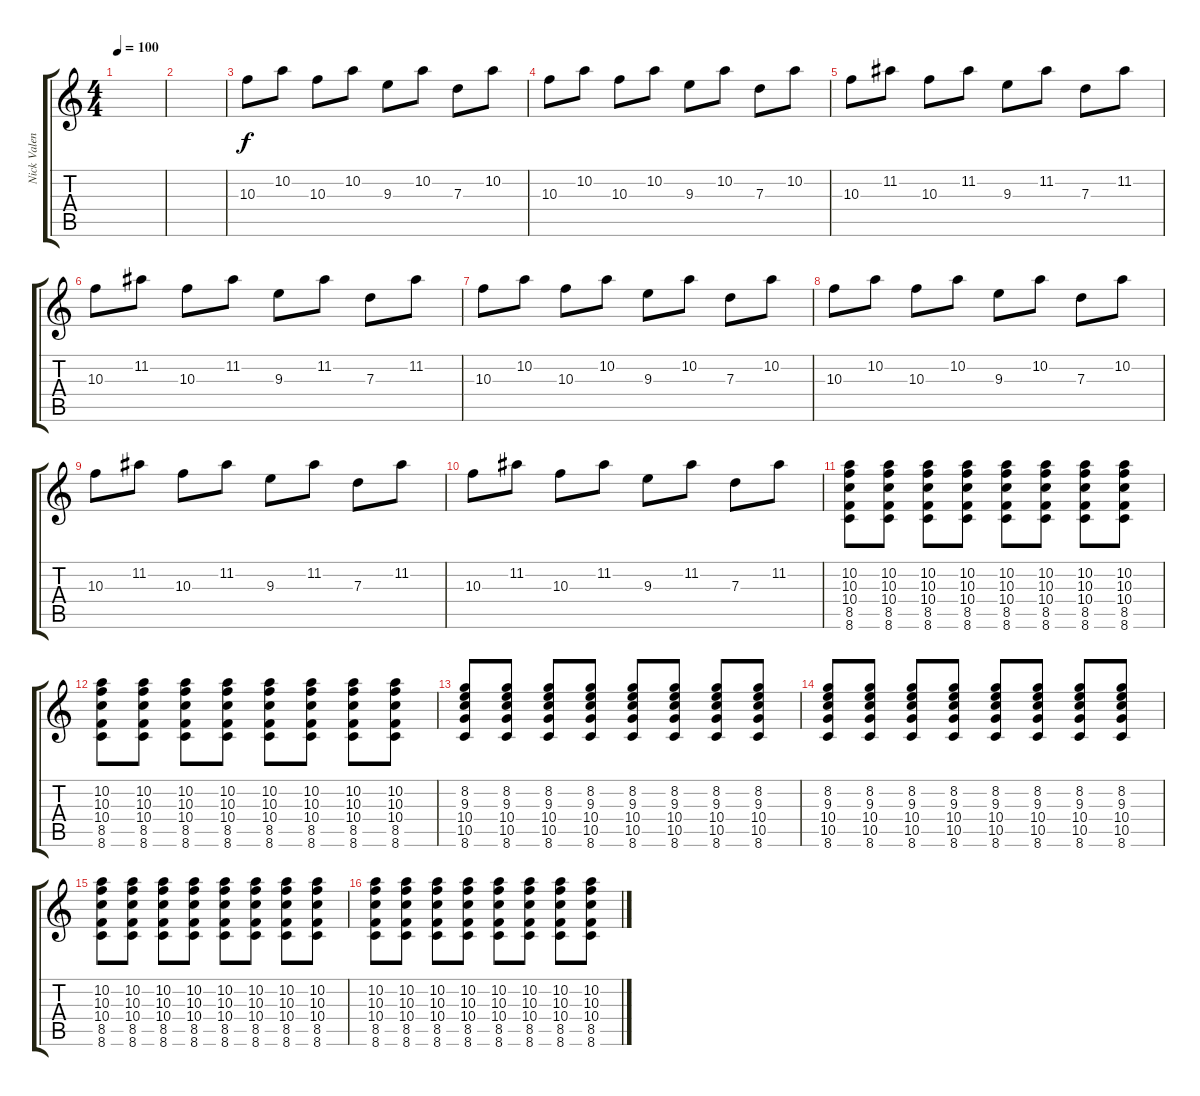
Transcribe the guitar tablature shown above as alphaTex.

\track ("Nick Valensi" "Nick Valen") {instrument overdrivenguitar}
\staff {score tabs}
\tuning (E4 B3 G3 D3 A2 E2) {hide}
\ts (4 4)
\tempo 100
\clef g2
\ks c
|
|
10.3.8 10.2.8 10.3.8 10.2.8 9.3.8 10.2.8 7.3.8 10.2.8 |
10.3.8 10.2.8 10.3.8 10.2.8 9.3.8 10.2.8 7.3.8 10.2.8 |
10.3.8 11.2.8 10.3.8 11.2.8 9.3.8 11.2.8 7.3.8 11.2.8 |
10.3.8 11.2.8 10.3.8 11.2.8 9.3.8 11.2.8 7.3.8 11.2.8 |
10.3.8 10.2.8 10.3.8 10.2.8 9.3.8 10.2.8 7.3.8 10.2.8 |
10.3.8 10.2.8 10.3.8 10.2.8 9.3.8 10.2.8 7.3.8 10.2.8 |
10.3.8 11.2.8 10.3.8 11.2.8 9.3.8 11.2.8 7.3.8 11.2.8 |
10.3.8 11.2.8 10.3.8 11.2.8 9.3.8 11.2.8 7.3.8 11.2.8 |
(10.2 10.3 10.4 8.5 8.6).8 (10.2 10.3 10.4 8.5 8.6).8 (10.2 10.3 10.4 8.5 8.6).8 (10.2 10.3 10.4 8.5 8.6).8 (10.2 10.3 10.4 8.5 8.6).8 (10.2 10.3 10.4 8.5 8.6).8 (10.2 10.3 10.4 8.5 8.6).8 (10.2 10.3 10.4 8.5 8.6).8 |
(10.2 10.3 10.4 8.5 8.6).8 (10.2 10.3 10.4 8.5 8.6).8 (10.2 10.3 10.4 8.5 8.6).8 (10.2 10.3 10.4 8.5 8.6).8 (10.2 10.3 10.4 8.5 8.6).8 (10.2 10.3 10.4 8.5 8.6).8 (10.2 10.3 10.4 8.5 8.6).8 (10.2 10.3 10.4 8.5 8.6).8 |
(8.2 9.3 10.4 10.5 8.6).8 (8.2 9.3 10.4 10.5 8.6).8 (8.2 9.3 10.4 10.5 8.6).8 (8.2 9.3 10.4 10.5 8.6).8 (8.2 9.3 10.4 10.5 8.6).8 (8.2 9.3 10.4 10.5 8.6).8 (8.2 9.3 10.4 10.5 8.6).8 (8.2 9.3 10.4 10.5 8.6).8 |
(8.2 9.3 10.4 10.5 8.6).8 (8.2 9.3 10.4 10.5 8.6).8 (8.2 9.3 10.4 10.5 8.6).8 (8.2 9.3 10.4 10.5 8.6).8 (8.2 9.3 10.4 10.5 8.6).8 (8.2 9.3 10.4 10.5 8.6).8 (8.2 9.3 10.4 10.5 8.6).8 (8.2 9.3 10.4 10.5 8.6).8 |
(10.2 10.3 10.4 8.5 8.6).8 (10.2 10.3 10.4 8.5 8.6).8 (10.2 10.3 10.4 8.5 8.6).8 (10.2 10.3 10.4 8.5 8.6).8 (10.2 10.3 10.4 8.5 8.6).8 (10.2 10.3 10.4 8.5 8.6).8 (10.2 10.3 10.4 8.5 8.6).8 (10.2 10.3 10.4 8.5 8.6).8 |
(10.2 10.3 10.4 8.5 8.6).8 (10.2 10.3 10.4 8.5 8.6).8 (10.2 10.3 10.4 8.5 8.6).8 (10.2 10.3 10.4 8.5 8.6).8 (10.2 10.3 10.4 8.5 8.6).8 (10.2 10.3 10.4 8.5 8.6).8 (10.2 10.3 10.4 8.5 8.6).8 (10.2 10.3 10.4 8.5 8.6).8
